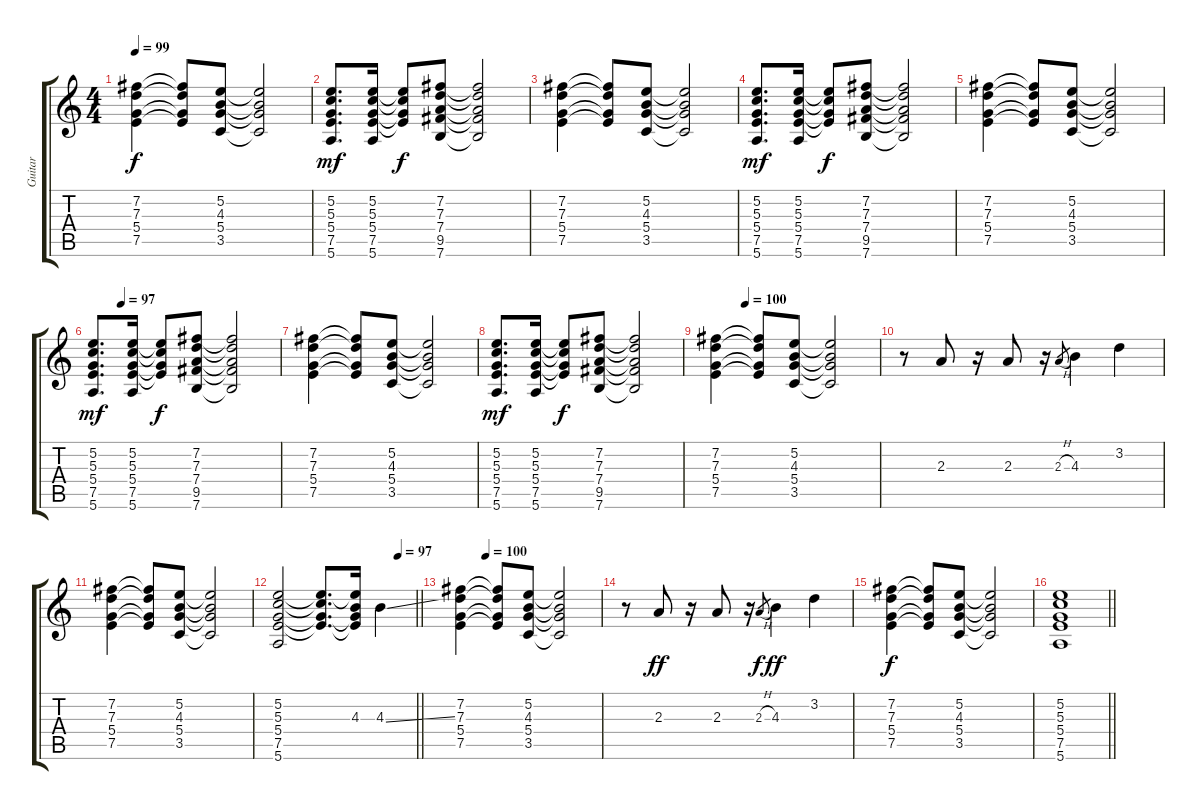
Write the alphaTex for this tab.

\track ("Guitar" "Guitar") {instrument acousticguitarnylon}
\staff {score tabs}
\tuning (E4 B3 G3 D3 A2 E2) {hide}
\ts (4 4)
\tempo 99
\clef g2
\ks c
(7.2 7.3 5.4 7.5).4{dy f} (7.2{t} 7.3{t} 5.4{t} 7.5{t}).8 (5.2 4.3 5.4 3.5).8 (5.2{t} 4.3{t} 5.4{t} 3.5{t}).2 |
(5.2 5.3 5.4 7.5 5.6).8{d dy mf} (5.2 5.3 5.4 7.5 5.6).16 (5.2{t} 5.3{t} 5.4{t} 7.5{t}).8{dy f} (7.2 7.3 7.4 9.5 7.6).8 (7.2{t} 7.3{t} 7.4{t} 9.5{t} 7.6{t}).2 |
(7.2 7.3 5.4 7.5).4 (7.2{t} 7.3{t} 5.4{t} 7.5{t}).8 (5.2 4.3 5.4 3.5).8 (5.2{t} 4.3{t} 5.4{t} 3.5{t}).2 |
(5.2 5.3 5.4 7.5 5.6).8{d dy mf} (5.2 5.3 5.4 7.5 5.6).16 (5.2{t} 5.3{t} 5.4{t} 7.5{t}).8{dy f} (7.2 7.3 7.4 9.5 7.6).8 (7.2{t} 7.3{t} 7.4{t} 9.5{t} 7.6{t}).2 |
(7.2 7.3 5.4 7.5).4 (7.2{t} 7.3{t} 5.4{t} 7.5{t}).8 (5.2 4.3 5.4 3.5).8 (5.2{t} 4.3{t} 5.4{t} 3.5{t}).2 |
\tempo (97 0.15625)
(5.2 5.3 5.4 7.5 5.6).8{d dy mf} (5.2 5.3 5.4 7.5 5.6).16 (5.2{t} 5.3{t} 5.4{t} 7.5{t}).8{dy f} (7.2 7.3 7.4 9.5 7.6).8 (7.2{t} 7.3{t} 7.4{t} 9.5{t} 7.6{t}).2 |
(7.2 7.3 5.4 7.5).4 (7.2{t} 7.3{t} 5.4{t} 7.5{t}).8 (5.2 4.3 5.4 3.5).8 (5.2{t} 4.3{t} 5.4{t} 3.5{t}).2 |
(5.2 5.3 5.4 7.5 5.6).8{d dy mf} (5.2 5.3 5.4 7.5 5.6).16 (5.2{t} 5.3{t} 5.4{t} 7.5{t}).8{dy f} (7.2 7.3 7.4 9.5 7.6).8 (7.2{t} 7.3{t} 7.4{t} 9.5{t} 7.6{t}).2 |
\tempo (100 0.1875)
(7.2 7.3 5.4 7.5).4 (7.2{t} 7.3{t} 5.4{t} 7.5{t}).8 (5.2 4.3 5.4 3.5).8 (5.2{t} 4.3{t} 5.4{t} 3.5{t}).2 |
r.8 2.3.8 r.16 2.3.8 r.16 2.3{h}.8{gr} 4.3.4 3.2.4 |
(7.2 7.3 5.4 7.5).4 (7.2{t} 7.3{t} 5.4{t} 7.5{t}).8 (5.2 4.3 5.4 3.5).8 (5.2{t} 4.3{t} 5.4{t} 3.5{t}).2 |
\tempo (97 0.875)
\barLineRight lightlight
(5.2 5.3 5.4 7.5 5.6).2 (5.2{t} 5.3{t} 5.4{t} 7.5{t}).8{d} (5.2{t} 4.3 5.4{t} 7.5{t}).16 4.3{ss}.4 |
\tempo (100 0.1875)
(7.2 7.3 5.4 7.5).4 (7.2{t} 7.3{t} 5.4{t} 7.5{t}).8 (5.2 4.3 5.4 3.5).8 (5.2{t} 4.3{t} 5.4{t} 3.5{t}).2 |
r.8 2.3.8{dy ff} r.16 2.3.8 r.16 2.3{h}.8{gr dy f} 4.3.4{dy ff} 3.2.4 |
(7.2 7.3 5.4 7.5).4{dy f} (7.2{t} 7.3{t} 5.4{t} 7.5{t}).8 (5.2 4.3 5.4 3.5).8 (5.2{t} 4.3{t} 5.4{t} 3.5{t}).2 |
\barLineRight lightlight
(5.2 5.3 5.4 7.5 5.6).1
